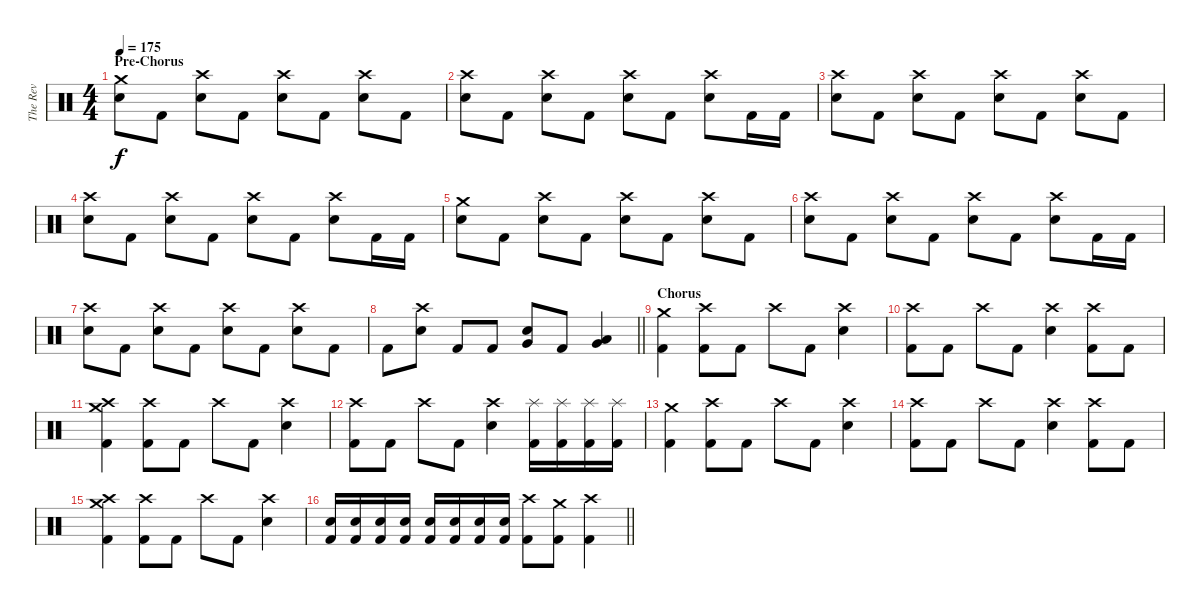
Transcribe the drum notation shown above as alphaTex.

\track ("The Rev" "The Rev") {instrument percussion}
\staff {score}
\articulation defaults
\ts (4 4)
\section ("" "Pre-Chorus")
\tempo 175
\clef neutral
\ks c
("Crash medium (hit)" "Snare (hit) 2").8{dy f} "Kick (hit) 2".8 ("Crash high (hit)" "Snare (hit) 2").8 "Kick (hit) 2".8 ("Crash high (hit)" "Snare (hit) 2").8 "Kick (hit) 2".8 ("Crash high (hit)" "Snare (hit) 2").8 "Kick (hit) 2".8 |
("Crash high (hit)" "Snare (hit) 2").8 "Kick (hit) 2".8 ("Crash high (hit)" "Snare (hit) 2").8 "Kick (hit) 2".8 ("Crash high (hit)" "Snare (hit) 2").8 "Kick (hit) 2".8 ("Crash high (hit)" "Snare (hit) 2").8 "Kick (hit) 2".16 "Kick (hit) 2".16 |
("Crash high (hit)" "Snare (hit) 2").8 "Kick (hit) 2".8 ("Crash high (hit)" "Snare (hit) 2").8 "Kick (hit) 2".8 ("Crash high (hit)" "Snare (hit) 2").8 "Kick (hit) 2".8 ("Crash high (hit)" "Snare (hit) 2").8 "Kick (hit) 2".8 |
("Crash high (hit)" "Snare (hit) 2").8 "Kick (hit) 2".8 ("Crash high (hit)" "Snare (hit) 2").8 "Kick (hit) 2".8 ("Crash high (hit)" "Snare (hit) 2").8 "Kick (hit) 2".8 ("Crash high (hit)" "Snare (hit) 2").8 "Kick (hit) 2".16 "Kick (hit) 2".16 |
("Crash medium (hit)" "Snare (hit) 2").8 "Kick (hit) 2".8 ("Crash high (hit)" "Snare (hit) 2").8 "Kick (hit) 2".8 ("Crash high (hit)" "Snare (hit) 2").8 "Kick (hit) 2".8 ("Crash high (hit)" "Snare (hit) 2").8 "Kick (hit) 2".8 |
("Crash high (hit)" "Snare (hit) 2").8 "Kick (hit) 2".8 ("Crash high (hit)" "Snare (hit) 2").8 "Kick (hit) 2".8 ("Crash high (hit)" "Snare (hit) 2").8 "Kick (hit) 2".8 ("Crash high (hit)" "Snare (hit) 2").8 "Kick (hit) 2".16 "Kick (hit) 2".16 |
("Crash high (hit)" "Snare (hit) 2").8 "Kick (hit) 2".8 ("Crash high (hit)" "Snare (hit) 2").8 "Kick (hit) 2".8 ("Crash high (hit)" "Snare (hit) 2").8 "Kick (hit) 2".8 ("Crash high (hit)" "Snare (hit) 2").8 "Kick (hit) 2".8 |
\barLineRight lightlight "Kick (hit) 2".8
("Crash high (hit)" "Snare (hit) 2").8 "Kick (hit) 2".8 "Kick (hit) 2".8 ("Snare (hit) 2" "Very Low Tom (hit)").8 "Kick (hit) 2".8 ("Low Tom (hit)" "Very Low Tom (hit)").4 |
\section ("" "Chorus")
("Crash medium (hit)" "Kick (hit) 2").4 ("Crash high (hit)" "Kick (hit) 2").8 "Kick (hit) 2".8 "Crash high (hit)".8 "Kick (hit) 2".8 ("Crash high (hit)" "Snare (hit) 2").4 |
("Crash high (hit)" "Kick (hit) 2").8 "Kick (hit) 2".8 "Crash high (hit)".8 "Kick (hit) 2".8 ("Crash high (hit)" "Snare (hit) 2").4 ("Crash high (hit)" "Kick (hit) 2").8 "Kick (hit) 2".8 |
("Crash medium (hit)" "Crash high (hit)" "Kick (hit) 2").4 ("Crash high (hit)" "Kick (hit) 2").8 "Kick (hit) 2".8 "Crash high (hit)".8 "Kick (hit) 2".8 ("Crash high (hit)" "Snare (hit) 2").4 |
("Crash high (hit)" "Kick (hit) 2").8 "Kick (hit) 2".8 "Crash high (hit)".8 "Kick (hit) 2".8 ("Crash high (hit)" "Snare (hit) 2").4 ("Splash (hit)" "Kick (hit) 2").16 ("Splash (hit)" "Kick (hit) 2").16 ("Splash (hit)" "Kick (hit) 2").16 ("Splash (hit)" "Kick (hit) 2").16 |
("Crash medium (hit)" "Kick (hit) 2").4 ("Crash high (hit)" "Kick (hit) 2").8 "Kick (hit) 2".8 "Crash high (hit)".8 "Kick (hit) 2".8 ("Crash high (hit)" "Snare (hit) 2").4 |
("Crash high (hit)" "Kick (hit) 2").8 "Kick (hit) 2".8 "Crash high (hit)".8 "Kick (hit) 2".8 ("Crash high (hit)" "Snare (hit) 2").4 ("Crash high (hit)" "Kick (hit) 2").8 "Kick (hit) 2".8 |
("Crash medium (hit)" "Crash high (hit)" "Kick (hit) 2").4 ("Crash high (hit)" "Kick (hit) 2").8 "Kick (hit) 2".8 "Crash high (hit)".8 "Kick (hit) 2".8 ("Crash high (hit)" "Snare (hit) 2").4 |
\barLineRight lightlight
("Snare (hit) 2" "Kick (hit) 2").16 ("Snare (hit) 2" "Kick (hit) 2").16 ("Snare (hit) 2" "Kick (hit) 2").16 ("Snare (hit) 2" "Kick (hit) 2").16 ("Snare (hit) 2" "Kick (hit) 2").16 ("Snare (hit) 2" "Kick (hit) 2").16 ("Snare (hit) 2" "Kick (hit) 2").16 ("Snare (hit) 2" "Kick (hit) 2").16 ("Crash high (hit)" "Kick (hit) 2").8 ("Crash medium (hit)" "Kick (hit) 2").8 ("Crash high (hit)" "Kick (hit) 2").4
